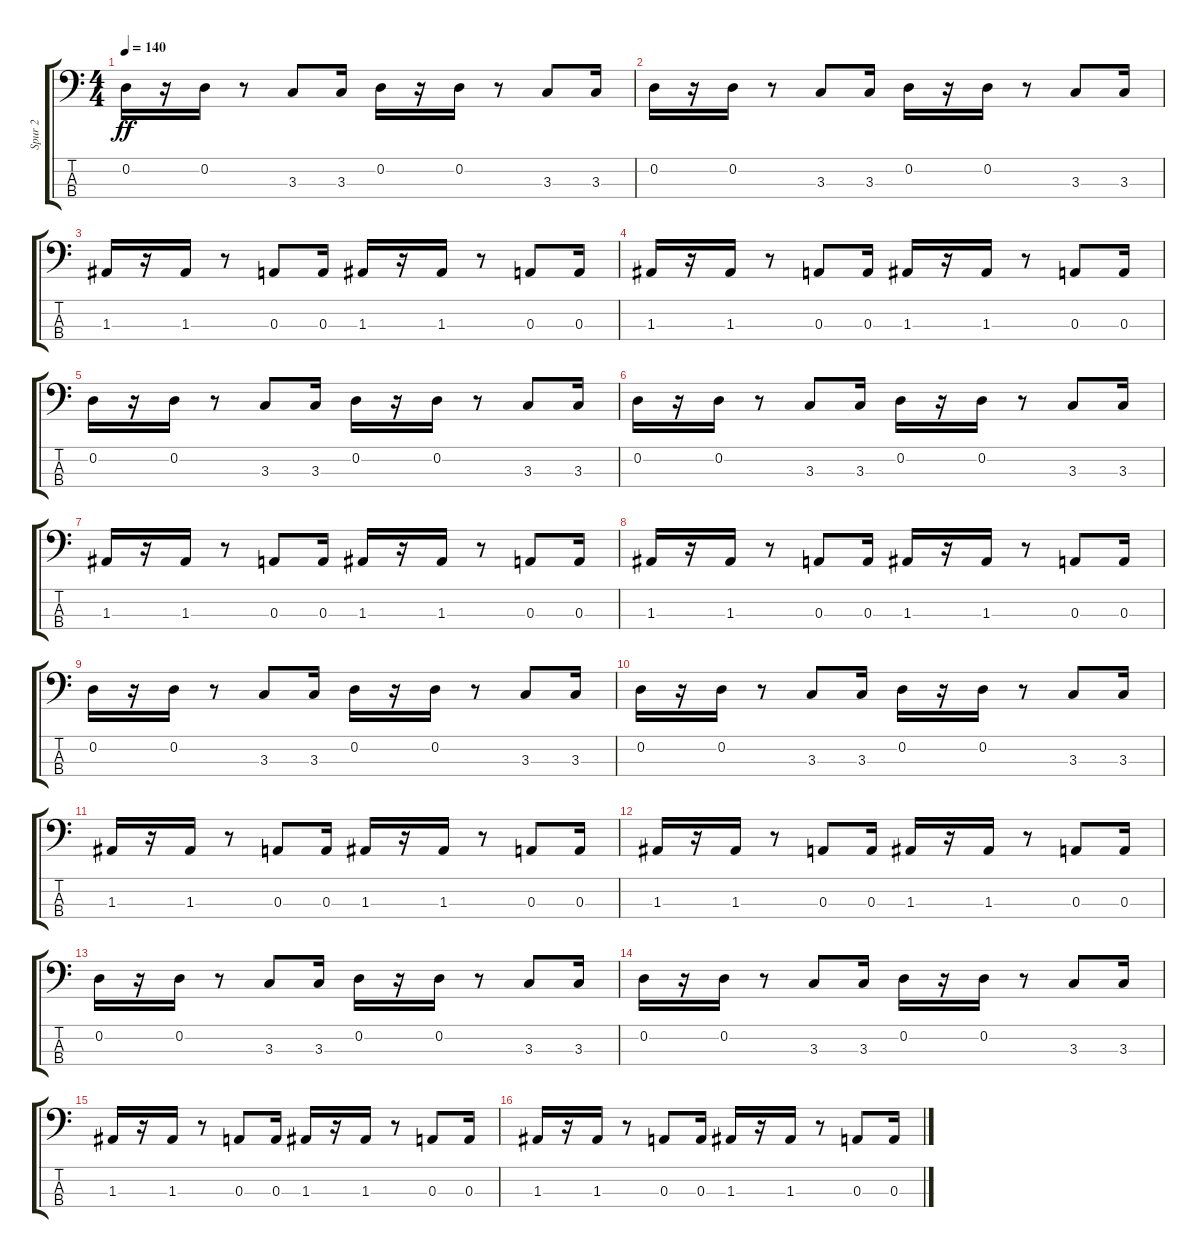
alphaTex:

\track ("Spur 2" "Spur 2") {instrument fretlessbass}
\staff {score tabs}
\tuning (G2 D2 A1 E1) {hide}
\ts (4 4)
\tempo 140
\clef f4
\ks c
0.2.16{dy ff} r.16 0.2.16 r.8 3.3.8 3.3.16 0.2.16 r.16 0.2.16 r.8 3.3.8 3.3.16 |
0.2.16 r.16 0.2.16 r.8 3.3.8 3.3.16 0.2.16 r.16 0.2.16 r.8 3.3.8 3.3.16 |
1.3.16 r.16 1.3.16 r.8 0.3.8 0.3.16 1.3.16 r.16 1.3.16 r.8 0.3.8 0.3.16 |
1.3.16 r.16 1.3.16 r.8 0.3.8 0.3.16 1.3.16 r.16 1.3.16 r.8 0.3.8 0.3.16 |
0.2.16 r.16 0.2.16 r.8 3.3.8 3.3.16 0.2.16 r.16 0.2.16 r.8 3.3.8 3.3.16 |
0.2.16 r.16 0.2.16 r.8 3.3.8 3.3.16 0.2.16 r.16 0.2.16 r.8 3.3.8 3.3.16 |
1.3.16 r.16 1.3.16 r.8 0.3.8 0.3.16 1.3.16 r.16 1.3.16 r.8 0.3.8 0.3.16 |
1.3.16 r.16 1.3.16 r.8 0.3.8 0.3.16 1.3.16 r.16 1.3.16 r.8 0.3.8 0.3.16 |
0.2.16 r.16 0.2.16 r.8 3.3.8 3.3.16 0.2.16 r.16 0.2.16 r.8 3.3.8 3.3.16 |
0.2.16 r.16 0.2.16 r.8 3.3.8 3.3.16 0.2.16 r.16 0.2.16 r.8 3.3.8 3.3.16 |
1.3.16 r.16 1.3.16 r.8 0.3.8 0.3.16 1.3.16 r.16 1.3.16 r.8 0.3.8 0.3.16 |
1.3.16 r.16 1.3.16 r.8 0.3.8 0.3.16 1.3.16 r.16 1.3.16 r.8 0.3.8 0.3.16 |
0.2.16 r.16 0.2.16 r.8 3.3.8 3.3.16 0.2.16 r.16 0.2.16 r.8 3.3.8 3.3.16 |
0.2.16 r.16 0.2.16 r.8 3.3.8 3.3.16 0.2.16 r.16 0.2.16 r.8 3.3.8 3.3.16 |
1.3.16 r.16 1.3.16 r.8 0.3.8 0.3.16 1.3.16 r.16 1.3.16 r.8 0.3.8 0.3.16 |
1.3.16 r.16 1.3.16 r.8 0.3.8 0.3.16 1.3.16 r.16 1.3.16 r.8 0.3.8 0.3.16
